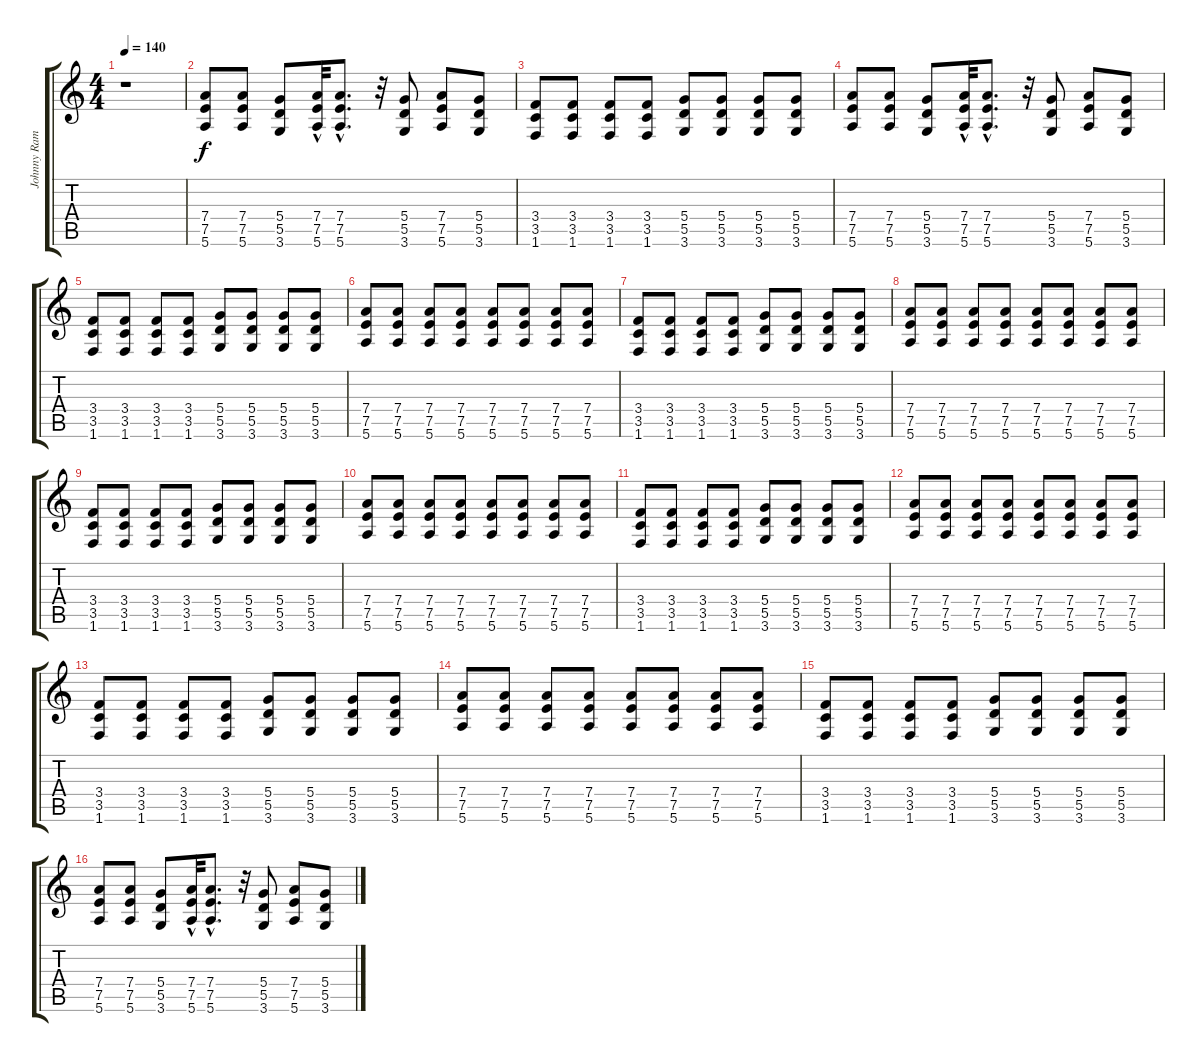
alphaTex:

\track ("Johnny Ramone" "Johnny Ram") {instrument distortionguitar}
\staff {score tabs}
\tuning (E4 B3 G3 D3 A2 E2) {hide}
\ts (4 4)
\tempo 140
\clef g2
\ks c
r.1{dy f instrument distortionguitar} |
(7.4 7.5 5.6).8 (7.4 7.5 5.6).8 (5.4 5.5 3.6).8 (7.4{hac} 7.5 5.6).32 (7.4{hac} 7.5{hac} 5.6{hac}).8{d} r.32 (5.4 5.5 3.6).8 (7.4 7.5 5.6).8 (5.4 5.5 3.6).8 |
(3.4 3.5 1.6).8 (3.4 3.5 1.6).8 (3.4 3.5 1.6).8 (3.4 3.5 1.6).8 (5.4 5.5 3.6).8 (5.4 5.5 3.6).8 (5.4 5.5 3.6).8 (5.4 5.5 3.6).8 |
(7.4 7.5 5.6).8 (7.4 7.5 5.6).8 (5.4 5.5 3.6).8 (7.4{hac} 7.5 5.6).32 (7.4{hac} 7.5{hac} 5.6{hac}).8{d} r.32 (5.4 5.5 3.6).8 (7.4 7.5 5.6).8 (5.4 5.5 3.6).8 |
(3.4 3.5 1.6).8 (3.4 3.5 1.6).8 (3.4 3.5 1.6).8 (3.4 3.5 1.6).8 (5.4 5.5 3.6).8 (5.4 5.5 3.6).8 (5.4 5.5 3.6).8 (5.4 5.5 3.6).8 |
(7.4 7.5 5.6).8 (7.4 7.5 5.6).8 (7.4 7.5 5.6).8 (7.4 7.5 5.6).8 (7.4 7.5 5.6).8 (7.4 7.5 5.6).8 (7.4 7.5 5.6).8 (7.4 7.5 5.6).8 |
(3.4 3.5 1.6).8 (3.4 3.5 1.6).8 (3.4 3.5 1.6).8 (3.4 3.5 1.6).8 (5.4 5.5 3.6).8 (5.4 5.5 3.6).8 (5.4 5.5 3.6).8 (5.4 5.5 3.6).8 |
(7.4 7.5 5.6).8 (7.4 7.5 5.6).8 (7.4 7.5 5.6).8 (7.4 7.5 5.6).8 (7.4 7.5 5.6).8 (7.4 7.5 5.6).8 (7.4 7.5 5.6).8 (7.4 7.5 5.6).8 |
(3.4 3.5 1.6).8 (3.4 3.5 1.6).8 (3.4 3.5 1.6).8 (3.4 3.5 1.6).8 (5.4 5.5 3.6).8 (5.4 5.5 3.6).8 (5.4 5.5 3.6).8 (5.4 5.5 3.6).8 |
(7.4 7.5 5.6).8 (7.4 7.5 5.6).8 (7.4 7.5 5.6).8 (7.4 7.5 5.6).8 (7.4 7.5 5.6).8 (7.4 7.5 5.6).8 (7.4 7.5 5.6).8 (7.4 7.5 5.6).8 |
(3.4 3.5 1.6).8 (3.4 3.5 1.6).8 (3.4 3.5 1.6).8 (3.4 3.5 1.6).8 (5.4 5.5 3.6).8 (5.4 5.5 3.6).8 (5.4 5.5 3.6).8 (5.4 5.5 3.6).8 |
(7.4 7.5 5.6).8 (7.4 7.5 5.6).8 (7.4 7.5 5.6).8 (7.4 7.5 5.6).8 (7.4 7.5 5.6).8 (7.4 7.5 5.6).8 (7.4 7.5 5.6).8 (7.4 7.5 5.6).8 |
(3.4 3.5 1.6).8 (3.4 3.5 1.6).8 (3.4 3.5 1.6).8 (3.4 3.5 1.6).8 (5.4 5.5 3.6).8 (5.4 5.5 3.6).8 (5.4 5.5 3.6).8 (5.4 5.5 3.6).8 |
(7.4 7.5 5.6).8 (7.4 7.5 5.6).8 (7.4 7.5 5.6).8 (7.4 7.5 5.6).8 (7.4 7.5 5.6).8 (7.4 7.5 5.6).8 (7.4 7.5 5.6).8 (7.4 7.5 5.6).8 |
(3.4 3.5 1.6).8 (3.4 3.5 1.6).8 (3.4 3.5 1.6).8 (3.4 3.5 1.6).8 (5.4 5.5 3.6).8 (5.4 5.5 3.6).8 (5.4 5.5 3.6).8 (5.4 5.5 3.6).8 |
(7.4 7.5 5.6).8 (7.4 7.5 5.6).8 (5.4 5.5 3.6).8 (7.4{hac} 7.5 5.6).32 (7.4{hac} 7.5{hac} 5.6{hac}).8{d} r.32 (5.4 5.5 3.6).8 (7.4 7.5 5.6).8 (5.4 5.5 3.6).8
